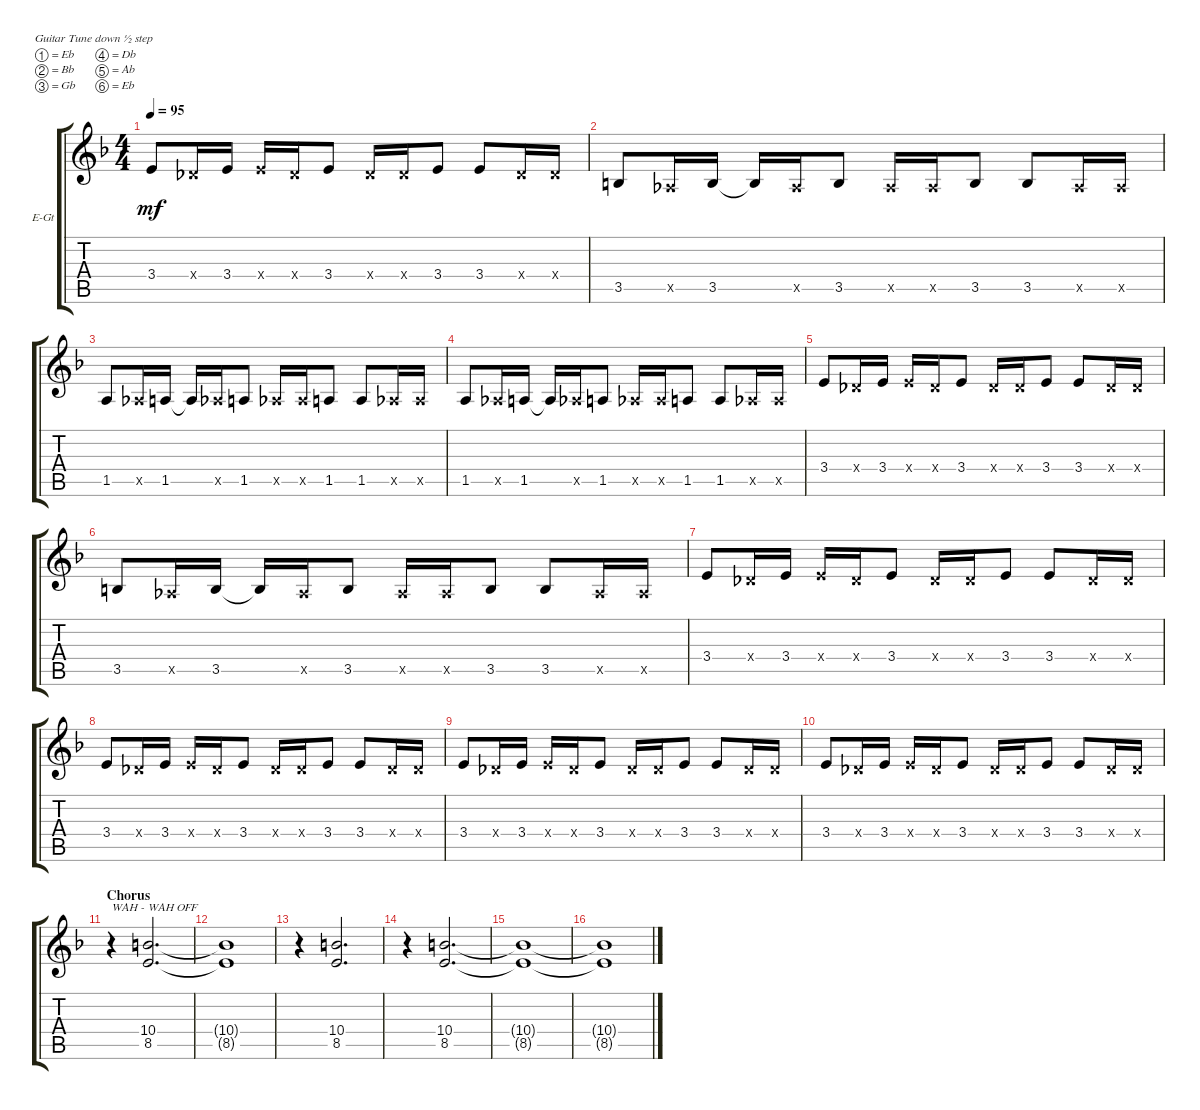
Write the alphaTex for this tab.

\defaultSystemsLayout 4
\bracketExtendMode groupsimilarinstruments
\firstSystemTrackNameOrientation horizontal
\otherSystemsTrackNameOrientation horizontal
\track ("Electric GuitarONE" "E-Gt") {solo instrument distortionguitar}
\staff {score tabs}
\tuning (Eb4 Bb3 Gb3 Db3 Ab2 Eb2)
\ts (4 4)
\tempo 95
\clef g2
\ks f
3.4.8{dy mf} 0.4{x}.16 3.4.16 3.4{x}.16 0.4{x}.16 3.4.8 0.4{x}.16 0.4{x}.16 3.4.8 3.4.8 0.4{x}.16 0.4{x}.16 |
3.5.8 0.5{x}.16 3.5.16 3.5{t}.16 0.5{x}.16 3.5.8 0.5{x}.16 0.5{x}.16 3.5.8 3.5.8 0.5{x}.16 0.5{x}.16 |
1.5.8 0.5{x}.16 1.5.16 1.5{t}.16 0.5{x}.16 1.5.8 0.5{x}.16 0.5{x}.16 1.5.8 1.5.8 0.5{x}.16 0.5{x}.16 |
1.5.8 0.5{x}.16 1.5.16 1.5{t}.16 0.5{x}.16 1.5.8 0.5{x}.16 0.5{x}.16 1.5.8 1.5.8 0.5{x}.16 0.5{x}.16 |
3.4.8 0.4{x}.16 3.4.16 3.4{x}.16 0.4{x}.16 3.4.8 0.4{x}.16 0.4{x}.16 3.4.8 3.4.8 0.4{x}.16 0.4{x}.16 |
3.5.8 0.5{x}.16 3.5.16 3.5{t}.16 0.5{x}.16 3.5.8 0.5{x}.16 0.5{x}.16 3.5.8 3.5.8 0.5{x}.16 0.5{x}.16 |
3.4.8 0.4{x}.16 3.4.16 3.4{x}.16 0.4{x}.16 3.4.8 0.4{x}.16 0.4{x}.16 3.4.8 3.4.8 0.4{x}.16 0.4{x}.16 |
3.4.8 0.4{x}.16 3.4.16 3.4{x}.16 0.4{x}.16 3.4.8 0.4{x}.16 0.4{x}.16 3.4.8 3.4.8 0.4{x}.16 0.4{x}.16 |
3.4.8 0.4{x}.16 3.4.16 3.4{x}.16 0.4{x}.16 3.4.8 0.4{x}.16 0.4{x}.16 3.4.8 3.4.8 0.4{x}.16 0.4{x}.16 |
3.4.8 0.4{x}.16 3.4.16 3.4{x}.16 0.4{x}.16 3.4.8 0.4{x}.16 0.4{x}.16 3.4.8 3.4.8 0.4{x}.16 0.4{x}.16 |
\section ("" "Chorus")
r.4{txt "WAH - WAH OFF"} (8.5 10.4).2{d} |
(8.5{t} 10.4{t}).1 |
r.4 (8.5 10.4).2{d} |
r.4 (8.5 10.4).2{d} |
(8.5{t} 10.4{t}).1 |
(8.5{t} 10.4{t}).1
